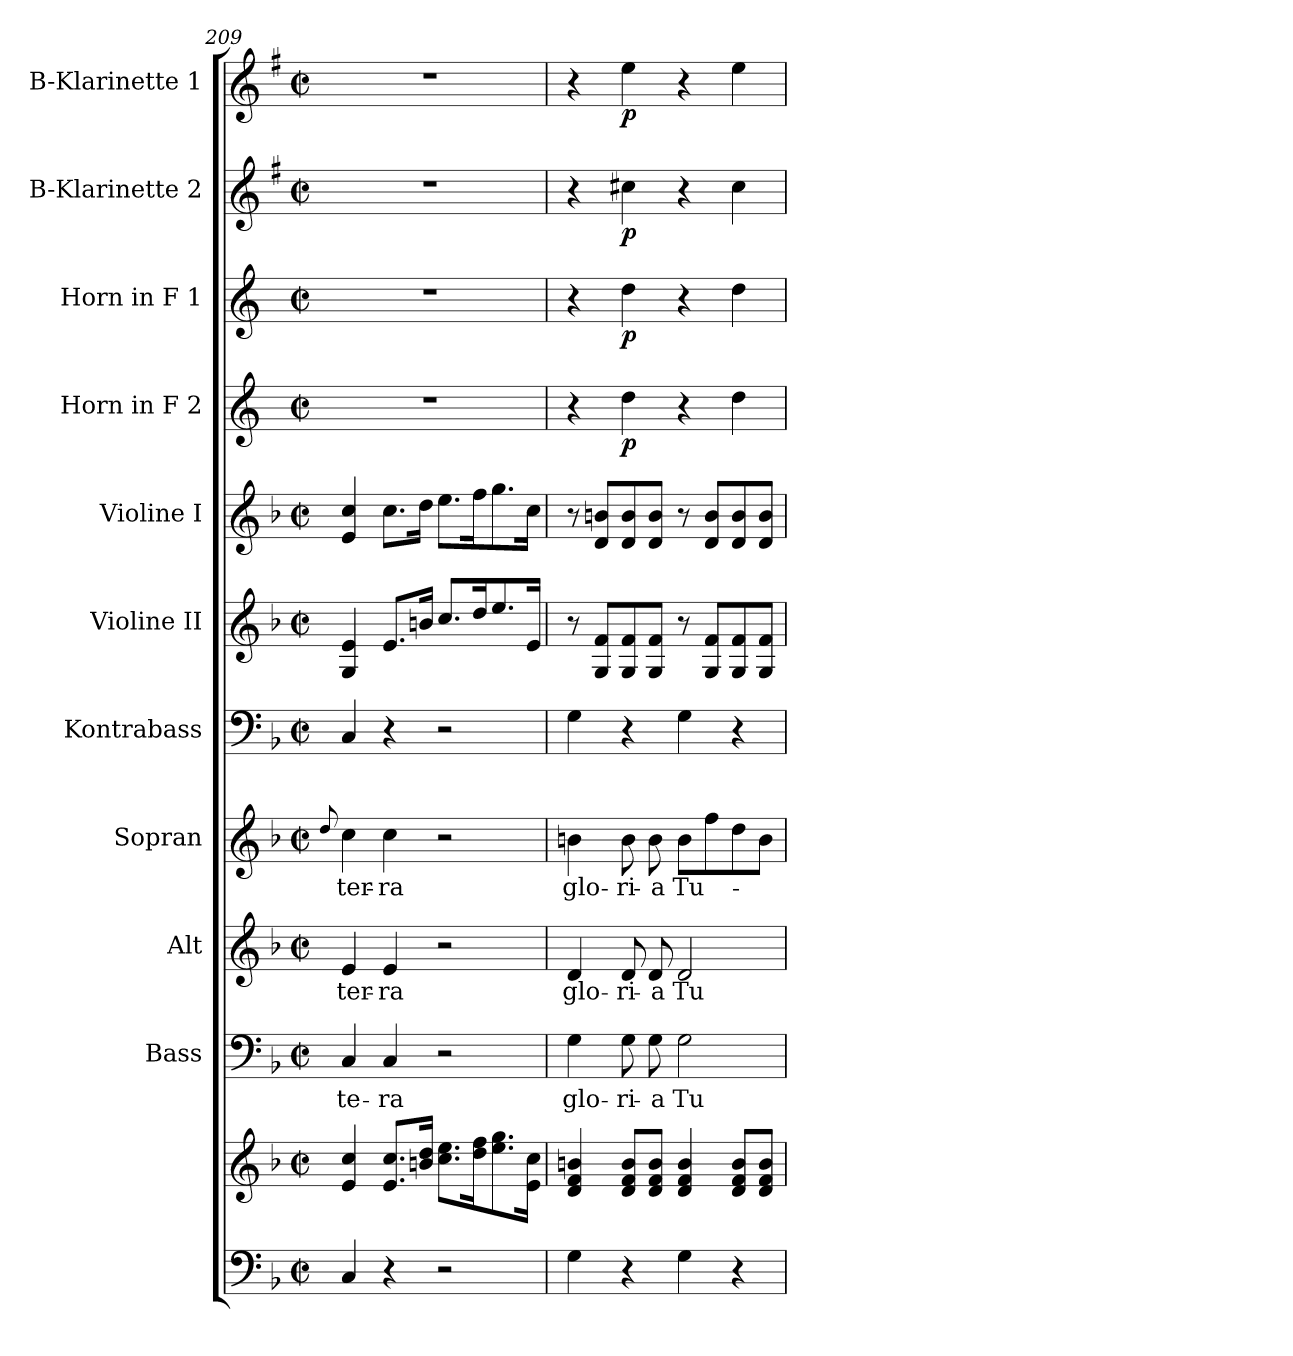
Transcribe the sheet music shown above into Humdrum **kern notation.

**kern	**kern	**kern	**text	**kern	**text	**kern	**text	**kern	**kern	**kern	**kern	**dynam	**kern	**dynam	**kern	**dynam	**kern	**dynam
*part11	*part11	*part10	*part10	*part9	*part9	*part8	*part8	*part7	*part6	*part5	*part4	*part4	*part3	*part3	*part2	*part2	*part1	*part1
*staff12	*staff11	*staff10	*staff10	*staff9	*staff9	*staff8	*staff8	*staff7	*staff6	*staff5	*staff4	*staff4	*staff3	*staff3	*staff2	*staff2	*staff1	*staff1
*	*	*I"Bass	*	*I"Alt	*	*I"Sopran	*	*I"Kontrabass	*I"Violine II	*I"Violine I	*I"Horn in F 2	*	*I"Horn in F 1	*	*I"B-Klarinette 2	*	*I"B-Klarinette 1	*
*	*	*I'B.	*	*I'A.	*	*I'S.	*	*I'Kb.	*I'Vl. II	*I'Vl. I	*	*	*	*	*I'B Kl. 2	*	*I'B Kl. 1	*
*clefF4	*clefG2	*clefF4	*	*clefG2	*	*clefG2	*	*clefF4	*clefG2	*clefG2	*clefG2	*	*clefG2	*	*clefG2	*	*clefG2	*
*	*	*	*	*	*	*	*	*ITrd7c12	*	*	*ITrd4c7	*	*ITrd4c7	*	*ITrd1c2	*	*ITrd1c2	*
*k[b-]	*k[b-]	*k[b-]	*	*k[b-]	*	*k[b-]	*	*k[b-]	*k[b-]	*k[b-]	*k[b-]	*	*k[b-]	*	*k[b-]	*	*k[b-]	*
*F:	*F:	*F:	*	*F:	*	*F:	*	*F:	*F:	*F:	*F:	*	*F:	*	*F:	*	*F:	*
*M2/2	*M2/2	*M2/2	*	*M2/2	*	*M2/2	*	*M2/2	*M2/2	*M2/2	*M2/2	*	*M2/2	*	*M2/2	*	*M2/2	*
*met(c|)	*met(c|)	*met(c|)	*	*met(c|)	*	*met(c|)	*	*met(c|)	*met(c|)	*met(c|)	*met(c|)	*	*met(c|)	*	*met(c|)	*	*met(c|)	*
=209	=209	=209	=209	=209	=209	=209	=209	=209	=209	=209	=209	=209	=209	=209	=209	=209	=209	=209
.	.	.	.	.	.	8qqdd/	.	.	.	.	.	.	.	.	.	.	.	.
!	!	!	!LO:LY:b	!	!LO:LY:b	!	!LO:LY:b	!	!	!	!	!	!	!	!	!	!	!
4C/	4e/ 4cc/	4C/	te-	4e/	ter-	4cc\	ter-	4CC/	4G/ 4e/	4e/ 4cc/	1r	.	1r	.	1r	.	1r	.
!	!	!	!LO:LY:b	!	!LO:LY:b	!	!LO:LY:b	!	!	!	!	!	!	!	!	!	!	!
4r	8.e/ 8.cc/L	4C/	-ra	4e/	-ra	4cc\	-ra	4r	8.e/L	8.cc\L	.	.	.	.	.	.	.	.
.	16bn/ 16dd/Jk	.	.	.	.	.	.	.	16bn/Jk	16dd\Jk	.	.	.	.	.	.	.	.
2r	8.cc\ 8.ee\L	2r	.	2r	.	2r	.	2r	8.cc/L	8.ee\L	.	.	.	.	.	.	.	.
.	16dd\ 16ff\k	.	.	.	.	.	.	.	16dd/k	16ff\k	.	.	.	.	.	.	.	.
.	8.ee\ 8.gg\	.	.	.	.	.	.	.	8.ee/	8.gg\	.	.	.	.	.	.	.	.
.	16e\ 16cc\Jk	.	.	.	.	.	.	.	16e/Jk	16cc\Jk	.	.	.	.	.	.	.	.
=210	=210	=210	=210	=210	=210	=210	=210	=210	=210	=210	=210	=210	=210	=210	=210	=210	=210	=210
!	!	!	!LO:LY:b	!	!LO:LY:b	!	!LO:LY:b	!	!	!	!	!	!	!	!	!	!	!
4G\	4d/ 4f/ 4bn/	4G\	glo-	4d/	glo-	4bn\	glo-	4GG\	8r	8r	4r	.	4r	.	4r	.	4r	.
.	.	.	.	.	.	.	.	.	8G/ 8f/L	8d/ 8bn/L	.	.	.	.	.	.	.	.
!	!	!	!LO:LY:b	!	!LO:LY:b	!	!LO:LY:b	!	!	!	!	!LO:DY:b	!	!LO:DY:b	!	!LO:DY:b	!	!LO:DY:b
4r	8d/ 8f/ 8b/L	8G\	-ri-	8d/	-ri-	8b\	-ri-	4r	8G/ 8f/	8d/ 8b/	4g\	p	4g\	p	4bn\	p	4dd\	p
!	!	!	!LO:LY:b	!	!LO:LY:b	!	!LO:LY:b	!	!	!	!	!	!	!	!	!	!	!
.	8d/ 8f/ 8b/J	8G\	-a	8d/	-a	8b\	-a	.	8G/ 8f/J	8d/ 8b/J	.	.	.	.	.	.	.	.
!	!	!	!LO:LY:b	!	!LO:LY:b	!	!LO:LY:b	!	!	!	!	!	!	!	!	!	!	!
4G\	4d/ 4f/ 4b/	2G\	Tu-	2d/	Tu-	8b\L	Tu-	4GG\	8r	8r	4r	.	4r	.	4r	.	4r	.
.	.	.	.	.	.	8ff\	.	.	8G/ 8f/L	8d/ 8b/L	.	.	.	.	.	.	.	.
4r	8d/ 8f/ 8b/L	.	.	.	.	8dd\	.	4r	8G/ 8f/	8d/ 8b/	4g\	.	4g\	.	4b\	.	4dd\	.
.	8d/ 8f/ 8b/J	.	.	.	.	8b\J	.	.	8G/ 8f/J	8d/ 8b/J	.	.	.	.	.	.	.	.
=	=	=	=	=	=	=	=	=	=	=	=	=	=	=	=	=	=	=
*-	*-	*-	*-	*-	*-	*-	*-	*-	*-	*-	*-	*-	*-	*-	*-	*-	*-	*-
